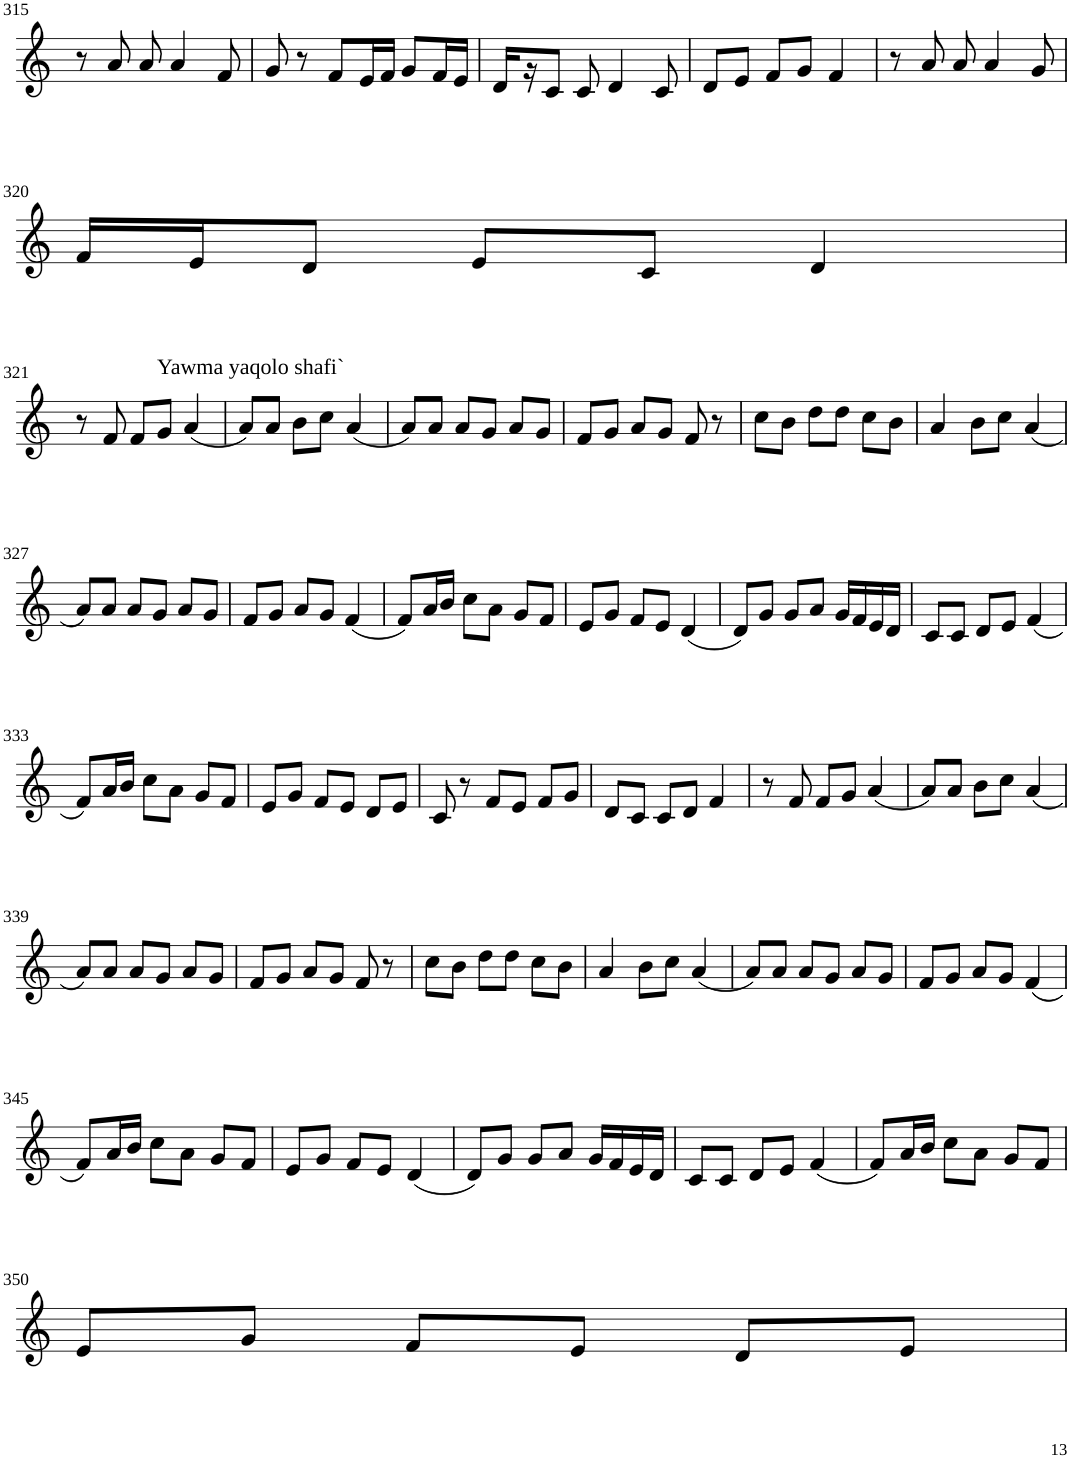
**kern
*part1
*staff1
*I"Violin
!!LO:PB:g=z
*clefG2
*k[]
*M3/4
=315
8r
8a/
8a/
4a/
8f/
=316
8g/
8r
8f/L
16e/L
16f/JJ
8g/L
16f/L
16e/JJ
=317
16d/LL
16r
8c/J
8c/
4d/
8c/
=318
8d/L
8e/J
8f/L
8g/J
4f/
=319
8r
8a/
8a/
4a/
8g/
!!LO:LB:g=z
=320
16f/LL
16e/J
8d/J
8e/L
8c/J
4d/
!!LO:LB:g=z
=321
8r
8f/
8f/L
!LO:TX:a:t=Yawma yaqolo shafi`
8g/J
(4a/
=322
8a/L)
8a/J
8b\L
8cc\J
(4a/
=323
8a/L)
8a/J
8a/L
8g/J
8a/L
8g/J
=324
8f/L
8g/J
8a/L
8g/J
8f/
8r
=325
8cc\L
8b\J
8dd\L
8dd\J
8cc\L
8b\J
=326
4a/
8b\L
8cc\J
(4a/
!!LO:LB:g=z
=327
8a/L)
8a/J
8a/L
8g/J
8a/L
8g/J
=328
8f/L
8g/J
8a/L
8g/J
(4f/
=329
8f/L)
16a/L
16b/JJ
8cc\L
8a\J
8g/L
8f/J
=330
8e/L
8g/J
8f/L
8e/J
(4d/
=331
8d/L)
8g/J
8g/L
8a/J
16g/LL
16f/
16e/
16d/JJ
=332
8c/L
8c/J
8d/L
8e/J
(4f/
!!LO:LB:g=z
=333
8f/L)
16a/L
16b/JJ
8cc\L
8a\J
8g/L
8f/J
=334
8e/L
8g/J
8f/L
8e/J
8d/L
8e/J
=335
8c/
8r
8f/L
8e/J
8f/L
8g/J
=336
8d/L
8c/J
8c/L
8d/J
4f/
=337
8r
8f/
8f/L
8g/J
(4a/
=338
8a/L)
8a/J
8b\L
8cc\J
(4a/
!!LO:LB:g=z
=339
8a/L)
8a/J
8a/L
8g/J
8a/L
8g/J
=340
8f/L
8g/J
8a/L
8g/J
8f/
8r
=341
8cc\L
8b\J
8dd\L
8dd\J
8cc\L
8b\J
=342
4a/
8b\L
8cc\J
(4a/
=343
8a/L)
8a/J
8a/L
8g/J
8a/L
8g/J
=344
8f/L
8g/J
8a/L
8g/J
(4f/
!!LO:LB:g=z
=345
8f/L)
16a/L
16b/JJ
8cc\L
8a\J
8g/L
8f/J
=346
8e/L
8g/J
8f/L
8e/J
(4d/
=347
8d/L)
8g/J
8g/L
8a/J
16g/LL
16f/
16e/
16d/JJ
=348
8c/L
8c/J
8d/L
8e/J
(4f/
=349
8f/L)
16a/L
16b/JJ
8cc\L
8a\J
8g/L
8f/J
!!LO:LB:g=z
=350
8e/L
8g/J
8f/L
8e/J
8d/L
8e/J
=
*-
